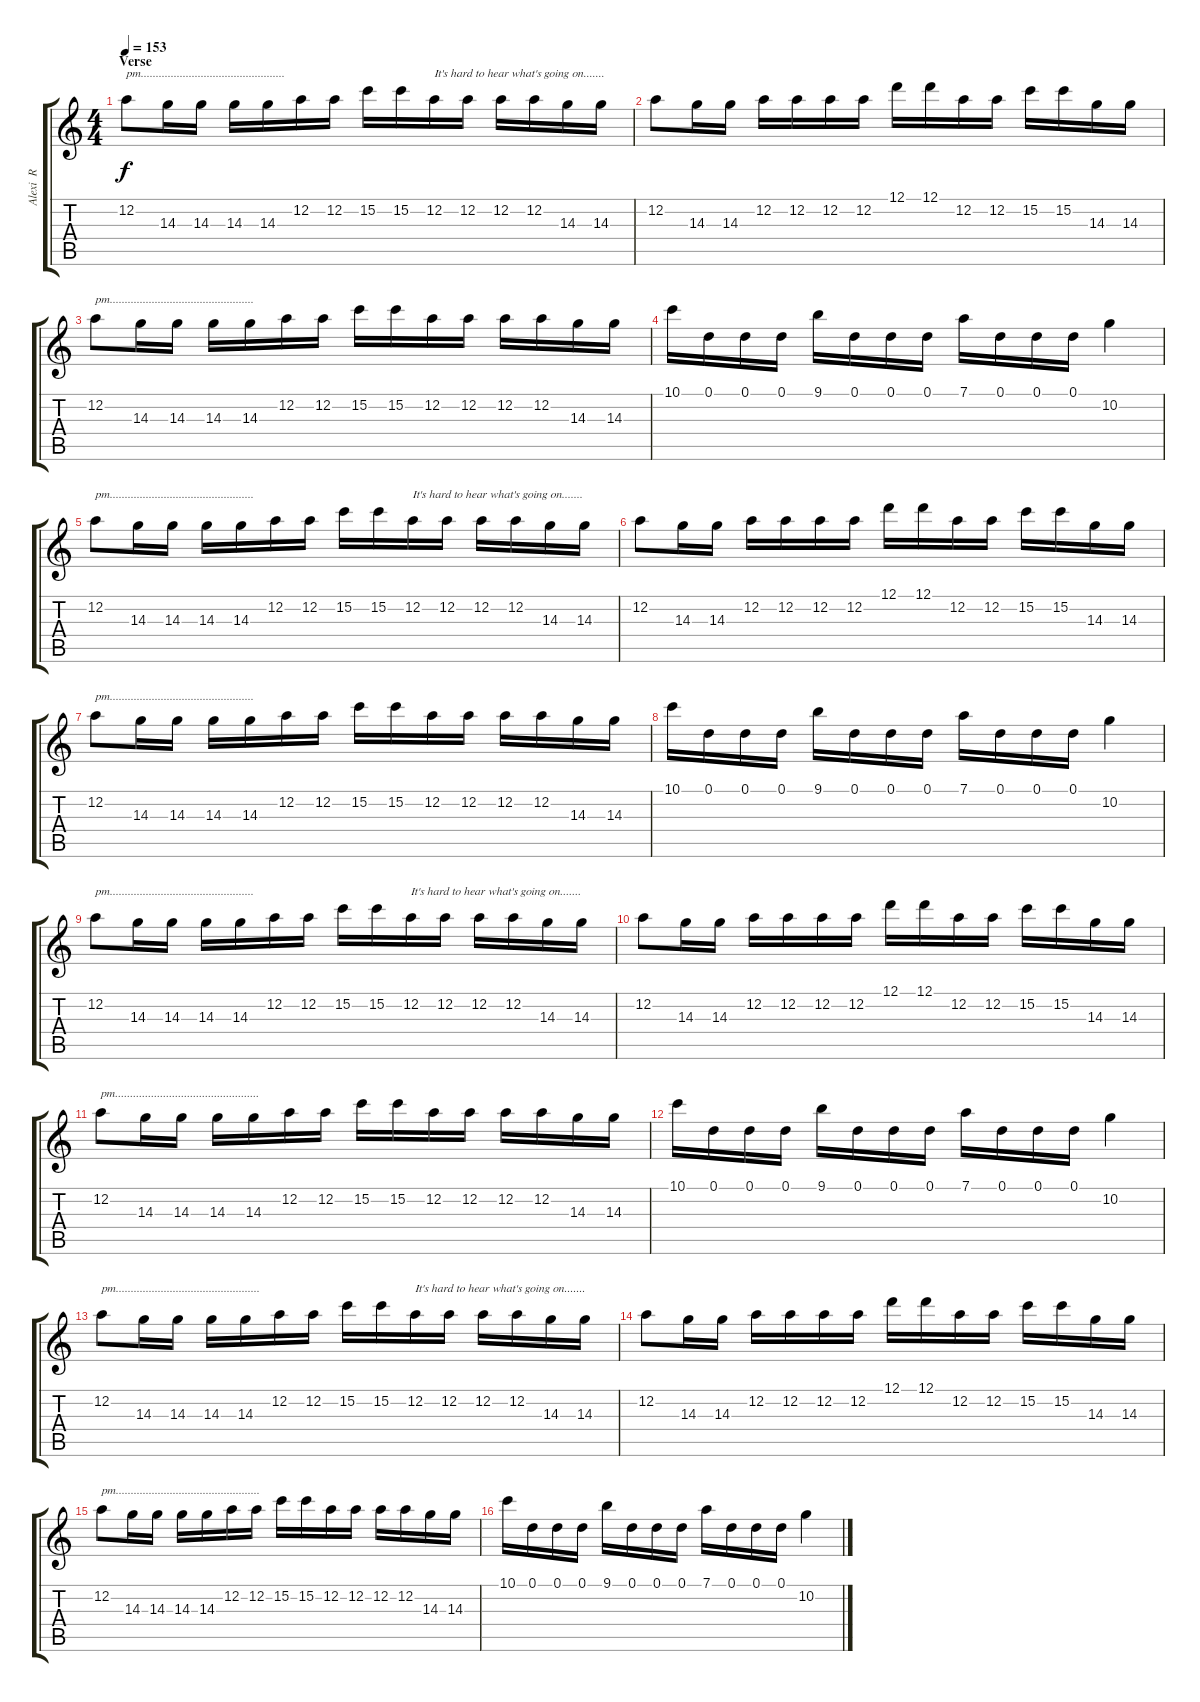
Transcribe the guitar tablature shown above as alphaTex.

\track ("Alexi  R" "Alexi  R") {instrument distortionguitar}
\staff {score tabs}
\tuning (D4 A3 F3 C3 G2 D2) {hide}
\ts (4 4)
\section ("" "Verse")
\tempo 153
\clef g2
\ks c
12.2.8{txt "pm................................................" dy f instrument distortionguitar} 14.3.16 14.3.16 14.3.16 14.3.16 12.2.16 12.2.16 15.2.16 15.2.16 12.2.16{txt "It's hard to hear what's going on......."} 12.2.16 12.2.16 12.2.16 14.3.16 14.3.16 |
12.2.8 14.3.16 14.3.16 12.2.16 12.2.16 12.2.16 12.2.16 12.1.16 12.1.16 12.2.16 12.2.16 15.2.16 15.2.16 14.3.16 14.3.16 |
12.2.8{txt "pm................................................" instrument distortionguitar} 14.3.16 14.3.16 14.3.16 14.3.16 12.2.16 12.2.16 15.2.16 15.2.16 12.2.16 12.2.16 12.2.16 12.2.16 14.3.16 14.3.16 |
10.1.16 0.1.16 0.1.16 0.1.16 9.1.16 0.1.16 0.1.16 0.1.16 7.1.16 0.1.16 0.1.16 0.1.16 10.2.4 |
12.2.8{txt "pm................................................" instrument distortionguitar} 14.3.16 14.3.16 14.3.16 14.3.16 12.2.16 12.2.16 15.2.16 15.2.16 12.2.16{txt "It's hard to hear what's going on......."} 12.2.16 12.2.16 12.2.16 14.3.16 14.3.16 |
12.2.8 14.3.16 14.3.16 12.2.16 12.2.16 12.2.16 12.2.16 12.1.16 12.1.16 12.2.16 12.2.16 15.2.16 15.2.16 14.3.16 14.3.16 |
12.2.8{txt "pm................................................" instrument distortionguitar} 14.3.16 14.3.16 14.3.16 14.3.16 12.2.16 12.2.16 15.2.16 15.2.16 12.2.16 12.2.16 12.2.16 12.2.16 14.3.16 14.3.16 |
10.1.16 0.1.16 0.1.16 0.1.16 9.1.16 0.1.16 0.1.16 0.1.16 7.1.16 0.1.16 0.1.16 0.1.16 10.2.4 |
12.2.8{txt "pm................................................" instrument distortionguitar} 14.3.16 14.3.16 14.3.16 14.3.16 12.2.16 12.2.16 15.2.16 15.2.16 12.2.16{txt "It's hard to hear what's going on......."} 12.2.16 12.2.16 12.2.16 14.3.16 14.3.16 |
12.2.8 14.3.16 14.3.16 12.2.16 12.2.16 12.2.16 12.2.16 12.1.16 12.1.16 12.2.16 12.2.16 15.2.16 15.2.16 14.3.16 14.3.16 |
12.2.8{txt "pm................................................" instrument distortionguitar} 14.3.16 14.3.16 14.3.16 14.3.16 12.2.16 12.2.16 15.2.16 15.2.16 12.2.16 12.2.16 12.2.16 12.2.16 14.3.16 14.3.16 |
10.1.16 0.1.16 0.1.16 0.1.16 9.1.16 0.1.16 0.1.16 0.1.16 7.1.16 0.1.16 0.1.16 0.1.16 10.2.4 |
12.2.8{txt "pm................................................" instrument distortionguitar} 14.3.16 14.3.16 14.3.16 14.3.16 12.2.16 12.2.16 15.2.16 15.2.16 12.2.16{txt "It's hard to hear what's going on......."} 12.2.16 12.2.16 12.2.16 14.3.16 14.3.16 |
12.2.8 14.3.16 14.3.16 12.2.16 12.2.16 12.2.16 12.2.16 12.1.16 12.1.16 12.2.16 12.2.16 15.2.16 15.2.16 14.3.16 14.3.16 |
12.2.8{txt "pm................................................" instrument distortionguitar} 14.3.16 14.3.16 14.3.16 14.3.16 12.2.16 12.2.16 15.2.16 15.2.16 12.2.16 12.2.16 12.2.16 12.2.16 14.3.16 14.3.16 |
10.1.16 0.1.16 0.1.16 0.1.16 9.1.16 0.1.16 0.1.16 0.1.16 7.1.16 0.1.16 0.1.16 0.1.16 10.2.4
